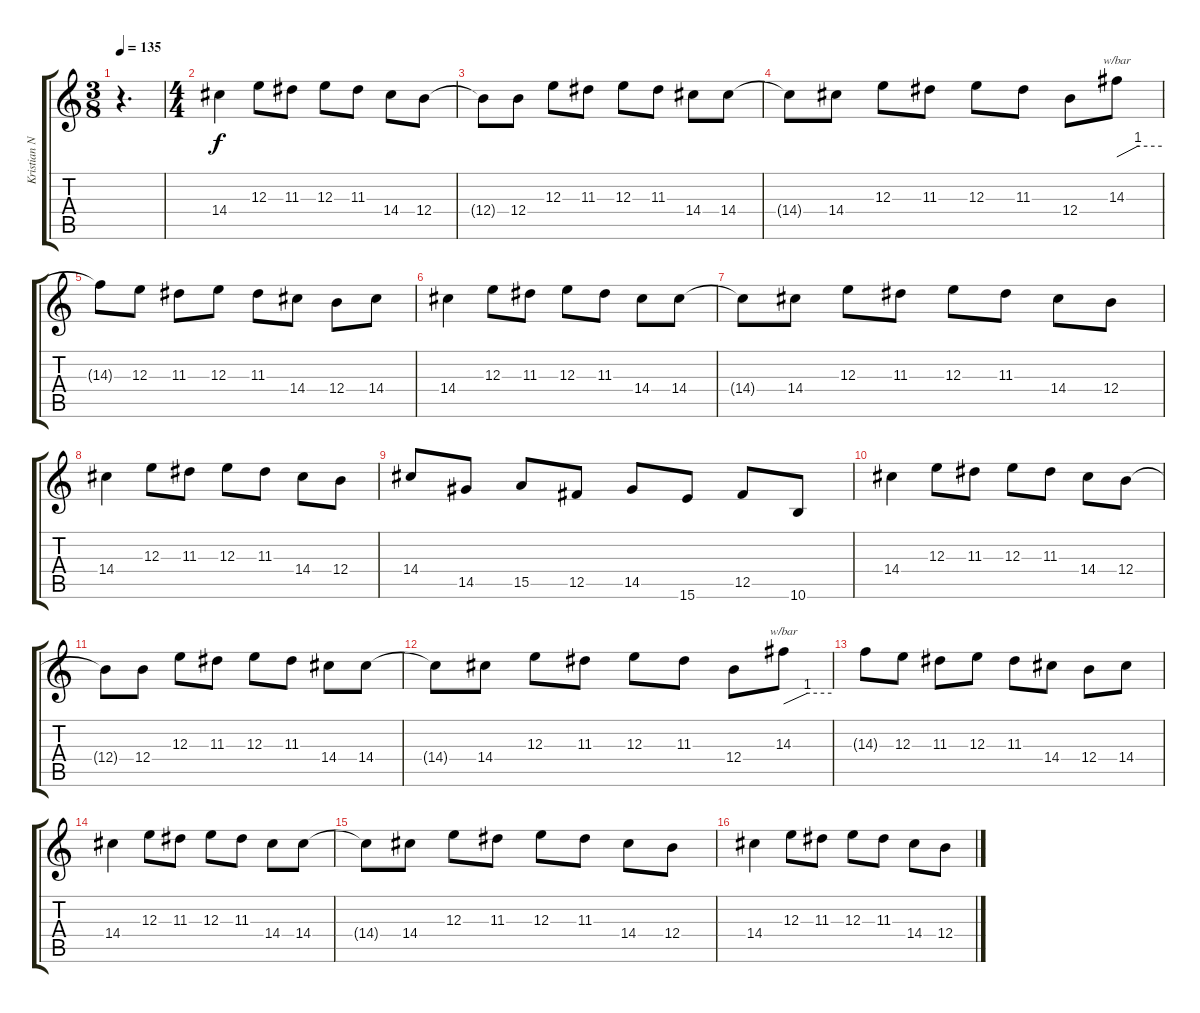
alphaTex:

\track ("Kristian Niemann" "Kristian N") {instrument distortionguitar}
\staff {score tabs}
\tuning (Db4 Ab3 E3 B2 Gb2 Db2) {hide}
\ts (3 8)
\tempo 135
\clef g2
\ks c
r.4{d dy f instrument distortionguitar} |
\ts (4 4)
14.4.4 12.3.8 11.3.8 12.3.8 11.3.8 14.4.8 12.4.8 |
12.4{t}.8 12.4.8 12.3.8 11.3.8 12.3.8 11.3.8 14.4.8 14.4.8 |
14.4{t}.8 14.4.8 12.3.8 11.3.8 12.3.8 11.3.8 12.4.8 14.3.8{tbe (custom default 0 0 28 4 30 4 60 4)} |
14.3{t}.8 12.3.8 11.3.8 12.3.8 11.3.8 14.4.8 12.4.8 14.4.8 |
14.4.4 12.3.8 11.3.8 12.3.8 11.3.8 14.4.8 14.4.8 |
14.4{t}.8 14.4.8 12.3.8 11.3.8 12.3.8 11.3.8 14.4.8 12.4.8 |
14.4.4 12.3.8 11.3.8 12.3.8 11.3.8 14.4.8 12.4.8 |
14.4.8 14.5.8 15.5.8 12.5.8 14.5.8 15.6.8 12.5.8 10.6.8 |
14.4.4 12.3.8 11.3.8 12.3.8 11.3.8 14.4.8 12.4.8 |
12.4{t}.8 12.4.8 12.3.8 11.3.8 12.3.8 11.3.8 14.4.8 14.4.8 |
14.4{t}.8 14.4.8 12.3.8 11.3.8 12.3.8 11.3.8 12.4.8 14.3.8{tbe (custom default 0 0 30 4 60 4)} |
14.3{t}.8 12.3.8 11.3.8 12.3.8 11.3.8 14.4.8 12.4.8 14.4.8 |
14.4.4 12.3.8 11.3.8 12.3.8 11.3.8 14.4.8 14.4.8 |
14.4{t}.8 14.4.8 12.3.8 11.3.8 12.3.8 11.3.8 14.4.8 12.4.8 |
14.4.4 12.3.8 11.3.8 12.3.8 11.3.8 14.4.8 12.4.8
